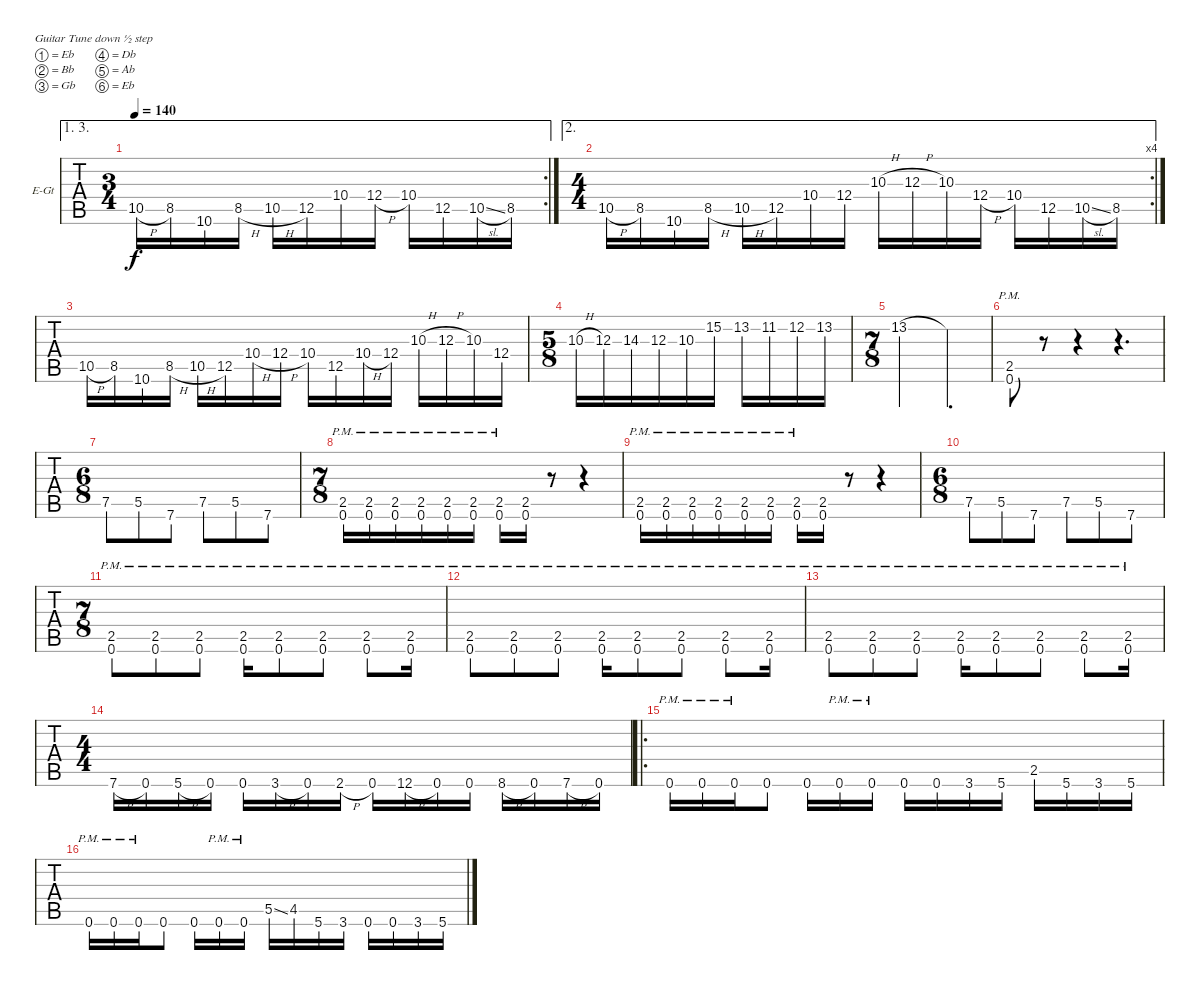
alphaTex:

\bracketExtendMode groupsimilarinstruments
\firstSystemTrackNameOrientation horizontal
\otherSystemsTrackNameOrientation horizontal
\track ("Tim" "E-Gt") {instrument distortionguitar}
\staff {tabs}
\tuning (Eb4 Bb3 Gb3 Db3 Ab2 Eb2)
\ae (1 3)
\rc 2
\ts (3 4)
\beaming (8 2 2 2)
\tempo 140
\clef g2
\ks c
10.5{h}.16{dy f} 8.5.16 10.6.16 8.5{h}.16 10.5{h}.16 12.5.16 10.4.16 12.4{h}.16 10.4.16 12.5.16 10.5{sl}.16 8.5.16 |
\ae 2
\rc 4
\ts (4 4)
\beaming (8 2 2 2 2)
10.5{h}.16 8.5.16 10.6.16 8.5{h}.16 10.5{h}.16 12.5.16 10.4.16 12.4.16 10.3{h}.16 12.3{h}.16 10.3.16 12.4{h}.16 10.4.16 12.5.16 10.5{sl}.16 8.5.16 |
10.5{h}.16 8.5.16 10.6.16 8.5{h}.16 10.5{h}.16 12.5.16 10.4{h}.16 12.4{h}.16 10.4.16 12.5.16 10.4{h}.16 12.4.16 10.3{h}.16 12.3{h}.16 10.3.16 12.4.16 |
\ts (5 8)
\beaming (8 3 2)
10.3{h}.16 12.3.16 14.3.16 12.3.16 10.3.16 15.2.16 13.2.16 11.2.16 12.2.16 13.2.16 |
\ts (7 8)
\beaming (8 3 2 2)
13.2.2 13.2{t}.4{d} |
(2.5{pm} 0.6).8 r.8 r.4 r.4{d} |
\ts (6 8)
\beaming (8 3 3)
7.5{st}.8 5.5{st}.8 7.6{st}.8 7.5{st}.8 5.5{st}.8 7.6{st}.8 |
\ts (7 8)
\beaming (8 3 2 2)
(2.5{pm} 0.6{pm}).16 (2.5{pm} 0.6{pm}).16 (2.5{pm} 0.6{pm}).16 (2.5{pm} 0.6{pm}).16 (2.5{pm} 0.6{pm}).16 (2.5{pm} 0.6{pm}).16 (2.5{pm} 0.6{pm}).16 (2.5 0.6).16 r.8 r.4 |
(2.5{pm} 0.6{pm}).16 (2.5{pm} 0.6{pm}).16 (2.5{pm} 0.6{pm}).16 (2.5{pm} 0.6{pm}).16 (2.5{pm} 0.6{pm}).16 (2.5{pm} 0.6{pm}).16 (2.5{pm} 0.6{pm}).16 (2.5 0.6).16 r.8 r.4 |
\ts (6 8)
\beaming (8 3 3)
7.5{st}.8 5.5{st}.8 7.6{st}.8 7.5{st}.8 5.5{st}.8 7.6{st}.8 |
\ts (7 8)
\beaming (8 3 2 2)
(2.5{pm} 0.6{pm}).8 (2.5{pm} 0.6{pm}).8 (2.5{pm} 0.6{pm}).8 (2.5{pm} 0.6{pm}).16 (2.5{pm} 0.6{pm}).8 (2.5{pm} 0.6{pm}).8 (2.5{pm} 0.6{pm}).8 (2.5{pm} 0.6{pm}).16 |
(2.5{pm} 0.6{pm}).8 (2.5{pm} 0.6{pm}).8 (2.5{pm} 0.6{pm}).8 (2.5{pm} 0.6{pm}).16 (2.5{pm} 0.6{pm}).8 (2.5{pm} 0.6{pm}).8 (2.5{pm} 0.6{pm}).8 (2.5{pm} 0.6{pm}).16 |
(2.5{pm} 0.6{pm}).8 (2.5{pm} 0.6{pm}).8 (2.5{pm} 0.6{pm}).8 (2.5{pm} 0.6{pm}).16 (2.5{pm} 0.6{pm}).8 (2.5{pm} 0.6{pm}).8 (2.5{pm} 0.6{pm}).8 (2.5{pm} 0.6{pm}).16 |
\ts (4 4)
\beaming (8 2 2 2 2)
7.6{h}.16 0.6.16 5.6{h}.16 0.6.16 0.6.16 3.6{h}.16 0.6.16 2.6{h}.16 0.6.16 12.6{h}.16 0.6.16 0.6.16 8.6{h}.16 0.6.16 7.6{h}.16 0.6.16 |
\ro
0.6{pm}.16 0.6{pm}.16 0.6{pm}.16 0.6.8 0.6.16 0.6{pm}.16 0.6{pm}.16 0.6.16 0.6.16 3.6.16 5.6.16 2.5.16 5.6.16 3.6.16 5.6.16 |
0.6{pm}.16 0.6{pm}.16 0.6{pm}.16 0.6.8 0.6.16 0.6{pm}.16 0.6{pm}.16 5.5{ss}.16 4.5.16 5.6.16 3.6.16 0.6.16 0.6.16 3.6.16 5.6.16
